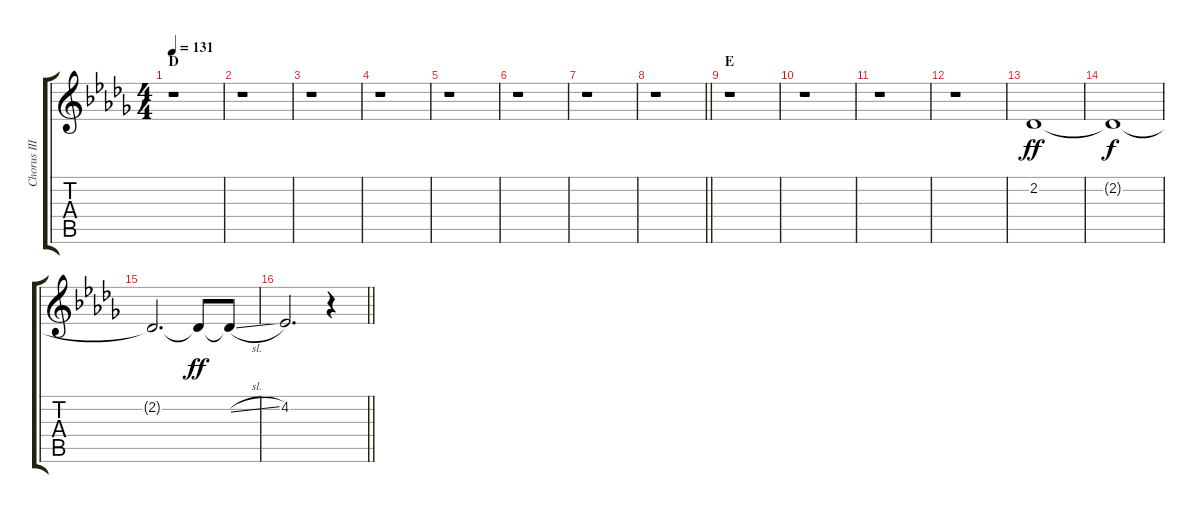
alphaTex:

\track ("Chorus III" "Chorus III") {instrument voiceoohs}
\staff {score tabs}
\tuning (E4 B3 G3 D3 A2 E2) {hide}
\ts (4 4)
\section ("" "D")
\tempo 131
\clef g2
\ks db
r.1{dy ff} |
r.1 |
r.1 |
r.1 |
r.1 |
r.1 |
r.1 |
\barLineRight lightlight
r.1 |
\section ("" "E")
r.1 |
r.1 |
r.1 |
r.1 |
2.2.1 |
2.2{t}.1{dy f} |
2.2{t}.2{d} 2.2{t}.8{dy ff} 2.2{sl t}.8 |
\barLineRight lightlight
4.2.2{d} r.4
